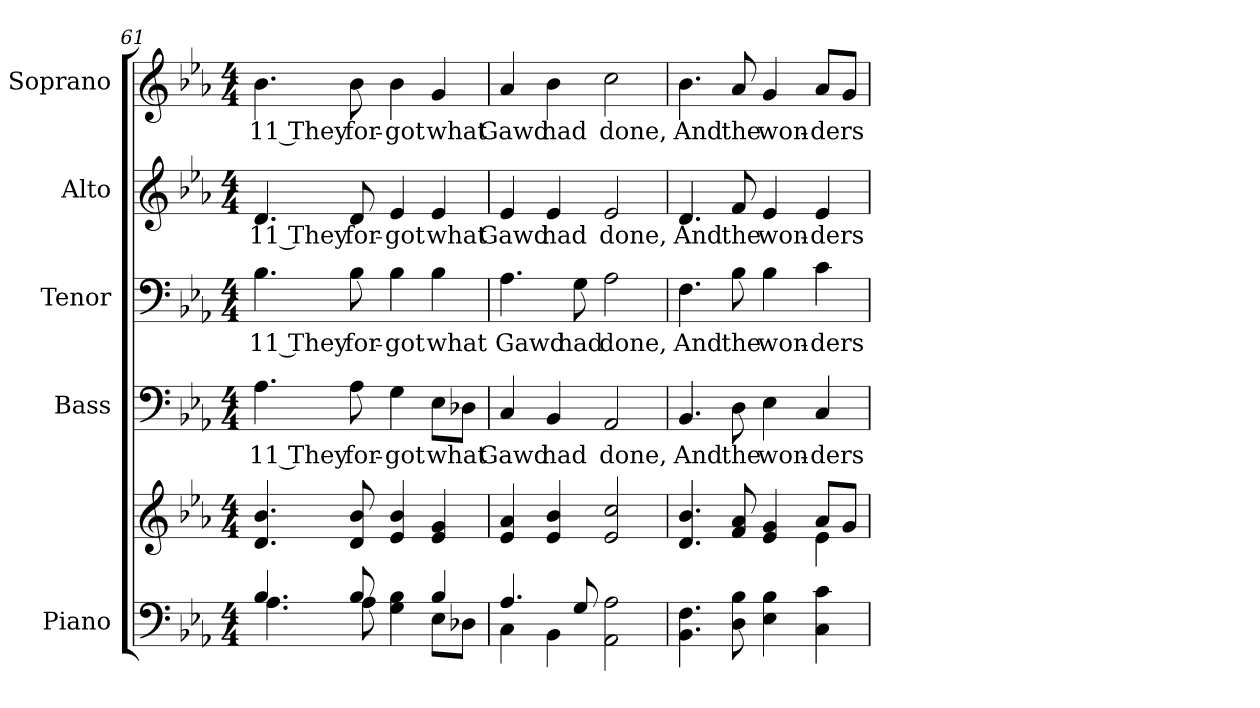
**kern	**kern	**kern	**text	**kern	**text	**kern	**text	**kern	**text
*part5	*part5	*part4	*part4	*part3	*part3	*part2	*part2	*part1	*part1
*staff6	*staff5	*staff4	*staff4	*staff3	*staff3	*staff2	*staff2	*staff1	*staff1
*I"Piano	*	*I"Bass	*	*I"Tenor	*	*I"Alto	*	*I"Soprano	*
*I'Pno.	*	*I'B.	*	*I'T.	*	*I'A.	*	*I'S.	*
!!LO:PB:g=z
*clefF4	*clefG2	*clefF4	*	*clefF4	*	*clefG2	*	*clefG2	*
*k[b-e-a-]	*k[b-e-a-]	*k[b-e-a-]	*	*k[b-e-a-]	*	*k[b-e-a-]	*	*k[b-e-a-]	*
*E-:	*E-:	*E-:	*	*E-:	*	*E-:	*	*E-:	*
*M4/4	*M4/4	*M4/4	*	*M4/4	*	*M4/4	*	*M4/4	*
=61	=61	=61	=61	=61	=61	=61	=61	=61	=61
*^	*	*	*	*	*	*	*	*	*
!	!	!	!	!LO:LY:b:color=#000000	!	!	!	!	!	!
!	!	!	!	!	!	!LO:LY:b:color=#000000	!	!	!	!
!	!	!	!	!	!	!	!	!LO:LY:b:color=#000000	!	!
!	!	!	!	!	!	!	!	!	!	!LO:LY:b:color=#000000
4.B-i/	4.A-i\	4.di/ 4.b-i	4.A-i\	11 They	4.B-i\	11 They	4.di/	11 They	4.b-i\	11 They
!	!	!	!	!LO:LY:b:color=#000000	!	!	!	!	!	!
!	!	!	!	!	!	!LO:LY:b:color=#000000	!	!	!	!
!	!	!	!	!	!	!	!	!LO:LY:b:color=#000000	!	!
!	!	!	!	!	!	!	!	!	!	!LO:LY:b:color=#000000
8B-i/	8A-i\	8di/ 8b-i	8A-i\	for-	8B-i\	for-	8di/	for-	8b-i\	for-
!	!	!	!	!LO:LY:b:color=#000000	!	!	!	!	!	!
!	!	!	!	!	!	!LO:LY:b:color=#000000	!	!	!	!
!	!	!	!	!	!	!	!	!LO:LY:b:color=#000000	!	!
!	!	!	!	!	!	!	!	!	!	!LO:LY:b:color=#000000
4Gi\ 4B-i	4ryy	4e-i/ 4b-i	4Gi\	-got	4B-i\	-got	4e-i/	-got	4b-i\	-got
!	!	!	!	!LO:LY:b:color=#000000	!	!	!	!	!	!
!	!	!	!	!	!	!LO:LY:b:color=#000000	!	!	!	!
!	!	!	!	!	!	!	!	!LO:LY:b:color=#000000	!	!
!	!	!	!	!	!	!	!	!	!	!LO:LY:b:color=#000000
4B-i/	8E-i\L	4e-i/ 4gi	8E-i\L	what	4B-i\	what	4e-i/	what	4gi/	what
.	8D-Xi\J	.	8D-Xi\J	.	.	.	.	.	.	.
=62	=62	=62	=62	=62	=62	=62	=62	=62	=62	=62
!	!	!	!	!LO:LY:b:color=#000000	!	!	!	!	!	!
!	!	!	!	!	!	!LO:LY:b:color=#000000	!	!	!	!
!	!	!	!	!	!	!	!	!LO:LY:b:color=#000000	!	!
!	!	!	!	!	!	!	!	!	!	!LO:LY:b:color=#000000
4.A-i/	4Ci\	4e-i/ 4a-i	4Ci/	Gawd	4.A-i\	Gawd	4e-i/	Gawd	4a-i/	Gawd
!	!	!	!	!LO:LY:b:color=#000000	!	!	!	!	!	!
!	!	!	!	!	!	!	!	!LO:LY:b:color=#000000	!	!
!	!	!	!	!	!	!	!	!	!	!LO:LY:b:color=#000000
.	4BB-i\	4e-i/ 4b-i	4BB-i/	had	.	.	4e-i/	had	4b-i\	had
!	!	!	!	!	!	!LO:LY:b:color=#000000	!	!	!	!
8Gi/	.	.	.	.	8Gi\	had	.	.	.	.
!	!	!	!	!LO:LY:b:color=#000000	!	!	!	!	!	!
!	!	!	!	!	!	!LO:LY:b:color=#000000	!	!	!	!
!	!	!	!	!	!	!	!	!LO:LY:b:color=#000000	!	!
!	!	!	!	!	!	!	!	!	!	!LO:LY:b:color=#000000
2AA-i\ 2A-i	2ryy	2e-i/ 2cci	2AA-i/	done,	2A-i\	done,	2e-i/	done,	2cci\	done,
*v	*v	*	*	*	*	*	*	*	*	*
=63	=63	=63	=63	=63	=63	=63	=63	=63	=63
*	*^	*	*	*	*	*	*	*	*
*^	*	*	*	*	*	*	*	*	*	*
!	!	!	!	!	!LO:LY:b:color=#000000	!	!	!	!	!	!
*v	*v	*	*	*	*	*	*	*	*	*	*
*^	*	*	*	*	*	*	*	*	*	*
!	!	!	!	!	!	!	!LO:LY:b:color=#000000	!	!	!	!
*v	*v	*	*	*	*	*	*	*	*	*	*
*^	*	*	*	*	*	*	*	*	*	*
!	!	!	!	!	!	!	!	!	!LO:LY:b:color=#000000	!	!
*v	*v	*	*	*	*	*	*	*	*	*	*
*^	*	*	*	*	*	*	*	*	*	*
!	!	!	!	!	!	!	!	!	!	!	!LO:LY:b:color=#000000
*v	*v	*	*	*	*	*	*	*	*	*	*
4.BB-i\ 4.Fi	4.di/ 4.b-i	2ryy	4.BB-i/	And	4.Fi\	And	4.di/	And	4.b-i\	And
!	!	!	!	!LO:LY:b:color=#000000	!	!	!	!	!	!
!	!	!	!	!	!	!LO:LY:b:color=#000000	!	!	!	!
!	!	!	!	!	!	!	!	!LO:LY:b:color=#000000	!	!
!	!	!	!	!	!	!	!	!	!	!LO:LY:b:color=#000000
8Di\ 8B-i	8fi/ 8a-i	.	8Di\	the	8B-i\	the	8fi/	the	8a-i/	the
!	!	!	!	!LO:LY:b:color=#000000	!	!	!	!	!	!
!	!	!	!	!	!	!LO:LY:b:color=#000000	!	!	!	!
!	!	!	!	!	!	!	!	!LO:LY:b:color=#000000	!	!
!	!	!	!	!	!	!	!	!	!	!LO:LY:b:color=#000000
4E-i\ 4B-i	4e-i/ 4gi	4ryy	4E-i\	won-	4B-i\	won-	4e-i/	won-	4gi/	won-
!	!	!	!	!LO:LY:b:color=#000000	!	!	!	!	!	!
!	!	!	!	!	!	!LO:LY:b:color=#000000	!	!	!	!
!	!	!	!	!	!	!	!	!LO:LY:b:color=#000000	!	!
!	!	!	!	!	!	!	!	!	!	!LO:LY:b:color=#000000
4Ci\ 4ci	8a-i/L	4e-i\	4Ci/	-ders	4ci\	-ders	4e-i/	-ders	8a-i/L	-ders
.	8gi/J	.	.	.	.	.	.	.	8gi/J	.
*	*v	*v	*	*	*	*	*	*	*	*
=	=	=	=	=	=	=	=	=	=
*-	*-	*-	*-	*-	*-	*-	*-	*-	*-
